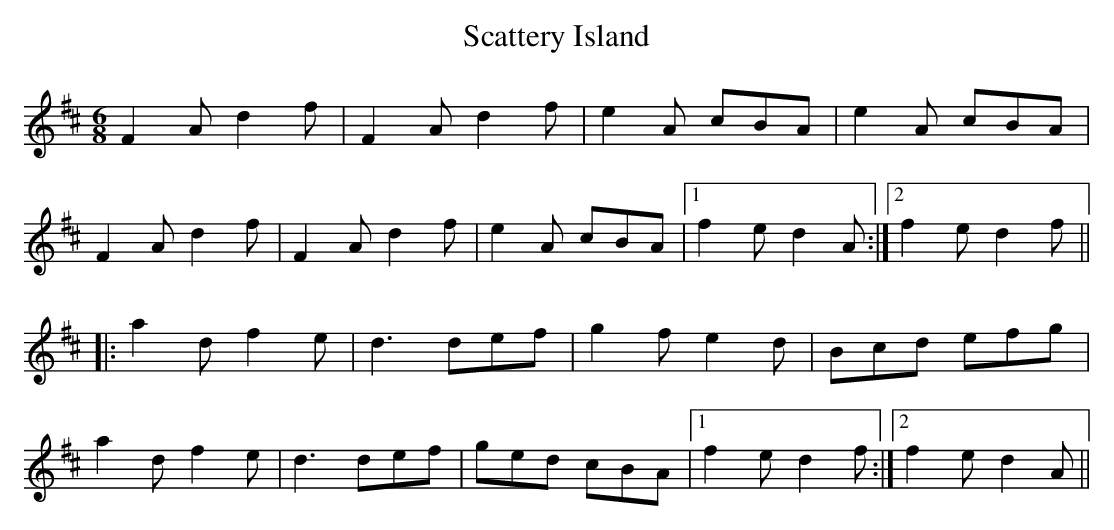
X:1
T:Scattery Island
M:6/8
L:1/8
K:D
F2A d2f | F2A d2f | e2A cBA | e2A cBA |
F2A d2f | F2A d2f | e2A cBA |1 f2e d2A :|2 f2e d2f ||
|: a2d f2e | d3 def | g2f e2d | Bcd efg |
a2d f2e | d3 def | ged cBA |1 f2e d2f :|2 f2e d2A ||
